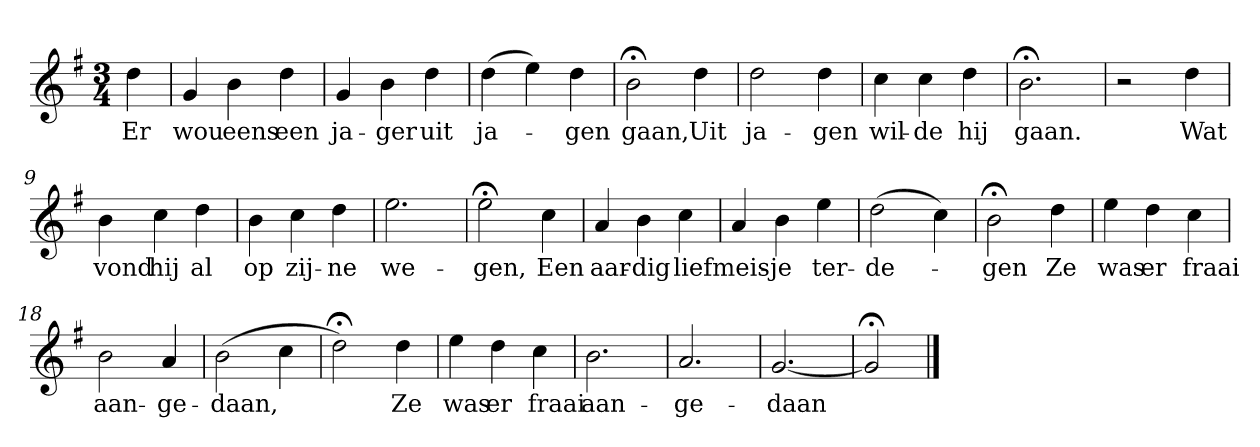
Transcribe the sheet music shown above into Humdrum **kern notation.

**kern	**text
*part1	*part1
*staff1	*staff1
*k[f#]	*
*G:	*
*M3/4	*
*MM120	*
=	=
4dd	Er
=1	=1
4g	wou
4b	eens
4dd	een
=2	=2
4g	ja-
4b	-ger
4dd	uit
=3	=3
(4dd	ja-
4ee)	.
4dd	-gen
=4	=4
2b;<	gaan,
4dd	Uit
=5	=5
2dd	ja-
4dd	-gen
=6	=6
4cc	wil-
4cc	-de
4dd	hij
=7	=7
2.b;<	gaan.
=8	=8
2r	.
4dd	Wat
=9	=9
4b	vond
4cc	hij
4dd	al
=10	=10
4b	op
4cc	zij-
4dd	-ne
=11	=11
2.ee	we-
=12	=12
2ee;<	-gen,
4cc	Een
=13	=13
4a	aar-
4b	-dig
4cc	lief
=14	=14
4a	meis-
4b	-je
4ee	ter-
=15	=15
(2dd	-de-
4cc)	.
=16	=16
2b;<	-gen
4dd	Ze
=17	=17
4ee	was
4dd	er
4cc	fraai
=18	=18
2b	aan-
4a	-ge-
=19	=19
(2b	-daan,
4cc	.
=20	=20
2dd;<)	.
4dd	Ze
=21	=21
4ee	was
4dd	er
4cc	fraai
=22	=22
2.b	aan-
=23	=23
2.a	-ge-
=24	=24
[2.g	-daan
=25	=25
2g;<]	.
==	==
*-	*-
